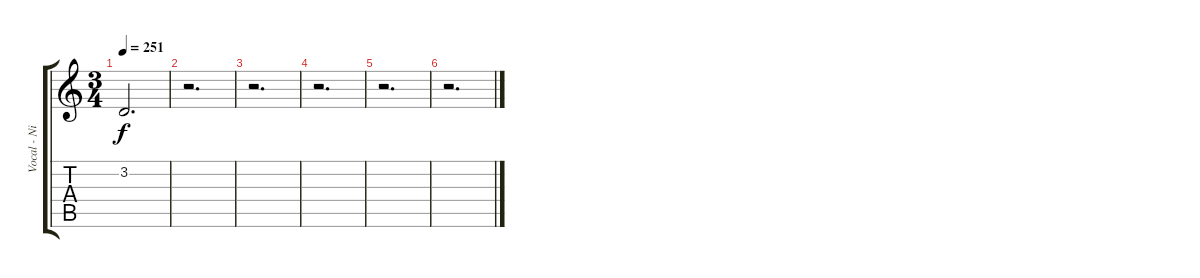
\track ("Vocal - Nikola" "Vocal - Ni") {instrument tenorsax}
\staff {score tabs}
\tuning (E4 B3 G3 D3 A2 E2) {hide}
\ts (3 4)
\tempo 251
\clef g2
\ks c
3.2{t}.2{d dy f} |
r.2{d} |
r.2{d} |
r.2{d} |
r.2{d} |
r.2{d}
